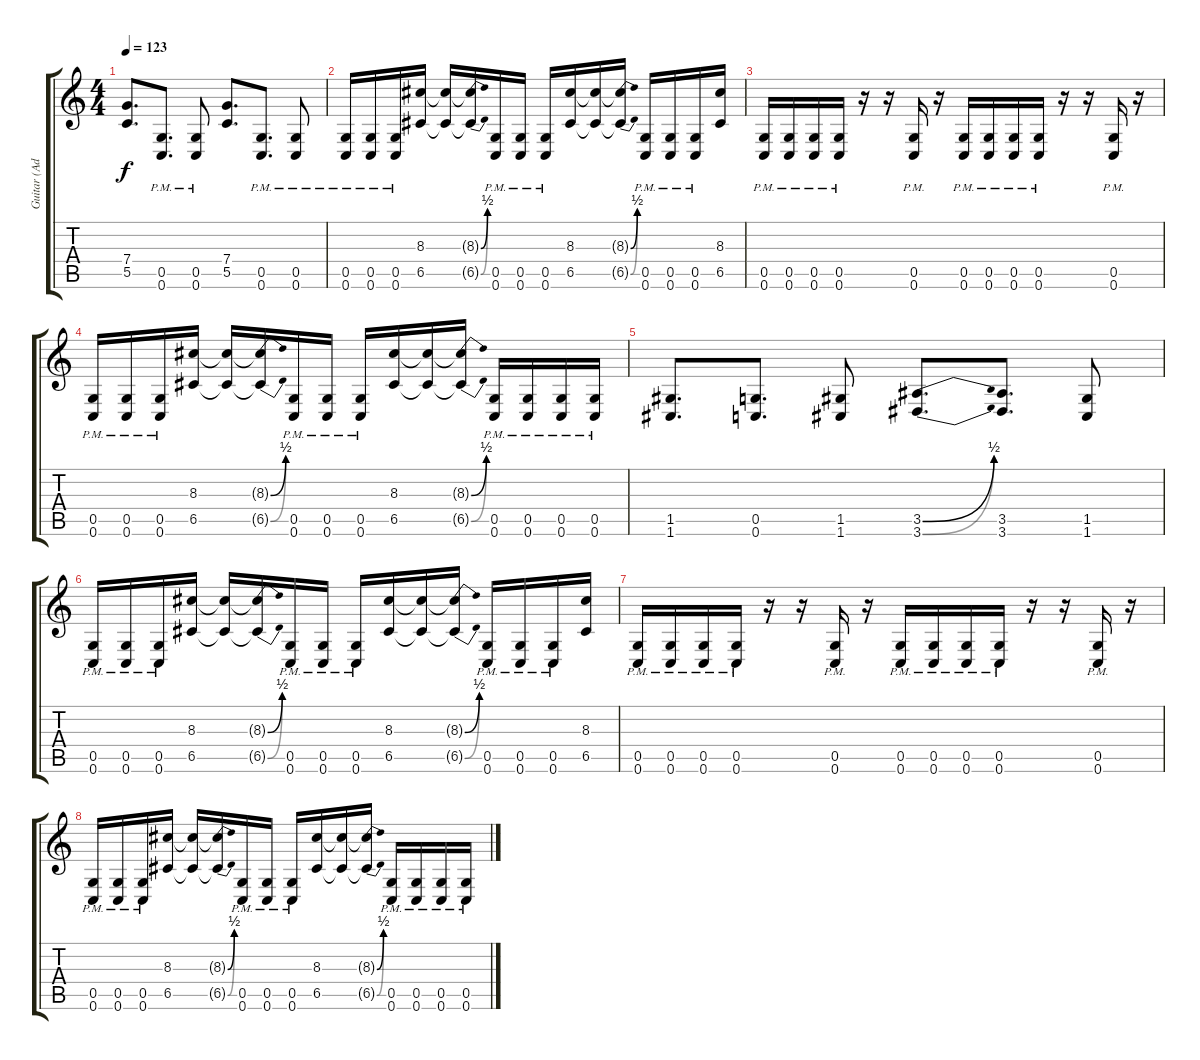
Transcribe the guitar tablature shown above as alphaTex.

\track ("Guitar (Adam Double)" "Guitar (Ad") {instrument overdrivenguitar}
\staff {score tabs}
\tuning (D4 A3 F3 C3 G2 C2) {hide}
\ts (4 4)
\tempo 123
\clef g2
\ks c
(7.4 5.5).8{d dy f} (0.5{pm} 0.6{pm}).8{d} (0.5{pm} 0.6{pm}).8 (7.4 5.5).8{d} (0.5{pm} 0.6{pm}).8{d} (0.5{pm} 0.6{pm}).8 |
(0.5{pm} 0.6{pm}).16 (0.5{pm} 0.6{pm}).16 (0.5{pm} 0.6{pm}).16 (8.3 6.5).16 (8.3{t} 6.5{t}).16 (8.3{be (bend 0 0 60 2) t} 6.5{be (bend 0 0 60 2) t}).16 (0.5{pm} 0.6{pm}).16 (0.5{pm} 0.6{pm}).16 (0.5{pm} 0.6{pm}).16 (8.3 6.5).16 (8.3{t} 6.5{t}).16 (8.3{be (bend 0 0 60 2) t} 6.5{be (bend 0 0 60 2) t}).16 (0.5{pm} 0.6{pm}).16 (0.5{pm} 0.6{pm}).16 (0.5{pm} 0.6{pm}).16 (8.3 6.5).16 |
(0.5{pm} 0.6{pm}).16 (0.5{pm} 0.6{pm}).16 (0.5{pm} 0.6{pm}).16 (0.5{pm} 0.6{pm}).16 r.16 r.16 (0.5{pm} 0.6{pm}).16 r.16 (0.5{pm} 0.6{pm}).16 (0.5{pm} 0.6{pm}).16 (0.5{pm} 0.6{pm}).16 (0.5{pm} 0.6{pm}).16 r.16 r.16 (0.5{pm} 0.6{pm}).16 r.16 |
(0.5{pm} 0.6{pm}).16 (0.5{pm} 0.6{pm}).16 (0.5{pm} 0.6{pm}).16 (8.3 6.5).16 (8.3{t} 6.5{t}).16 (8.3{be (bend 0 0 60 2) t} 6.5{be (bend 0 0 60 2) t}).16 (0.5{pm} 0.6{pm}).16 (0.5{pm} 0.6{pm}).16 (0.5{pm} 0.6{pm}).16 (8.3 6.5).16 (8.3{t} 6.5{t}).16 (8.3{be (bend 0 0 60 2) t} 6.5{be (bend 0 0 60 2) t}).16 (0.5{pm} 0.6{pm}).16 (0.5{pm} 0.6{pm}).16 (0.5{pm} 0.6{pm}).16 (0.5{pm} 0.6{pm}).16 |
(1.5 1.6).8{d} (0.5 0.6).8{d} (1.5 1.6).8 (3.5{be (bend 0 0 60 2)} 3.6{be (bend 0 0 60 2)}).8{d} (3.5 3.6).8{d} (1.5 1.6).8 |
(0.5{pm} 0.6{pm}).16 (0.5{pm} 0.6{pm}).16 (0.5{pm} 0.6{pm}).16 (8.3 6.5).16 (8.3{t} 6.5{t}).16 (8.3{be (bend 0 0 60 2) t} 6.5{be (bend 0 0 60 2) t}).16 (0.5{pm} 0.6{pm}).16 (0.5{pm} 0.6{pm}).16 (0.5{pm} 0.6{pm}).16 (8.3 6.5).16 (8.3{t} 6.5{t}).16 (8.3{be (bend 0 0 60 2) t} 6.5{be (bend 0 0 60 2) t}).16 (0.5{pm} 0.6{pm}).16 (0.5{pm} 0.6{pm}).16 (0.5{pm} 0.6{pm}).16 (8.3 6.5).16 |
(0.5{pm} 0.6{pm}).16 (0.5{pm} 0.6{pm}).16 (0.5{pm} 0.6{pm}).16 (0.5{pm} 0.6{pm}).16 r.16 r.16 (0.5{pm} 0.6{pm}).16 r.16 (0.5{pm} 0.6{pm}).16 (0.5{pm} 0.6{pm}).16 (0.5{pm} 0.6{pm}).16 (0.5{pm} 0.6{pm}).16 r.16 r.16 (0.5{pm} 0.6{pm}).16 r.16 |
(0.5{pm} 0.6{pm}).16 (0.5{pm} 0.6{pm}).16 (0.5{pm} 0.6{pm}).16 (8.3 6.5).16 (8.3{t} 6.5{t}).16 (8.3{be (bend 0 0 60 2) t} 6.5{be (bend 0 0 60 2) t}).16 (0.5{pm} 0.6{pm}).16 (0.5{pm} 0.6{pm}).16 (0.5{pm} 0.6{pm}).16 (8.3 6.5).16 (8.3{t} 6.5{t}).16 (8.3{be (bend 0 0 60 2) t} 6.5{be (bend 0 0 60 2) t}).16 (0.5{pm} 0.6{pm}).16 (0.5{pm} 0.6{pm}).16 (0.5{pm} 0.6{pm}).16 (0.5{pm} 0.6{pm}).16
